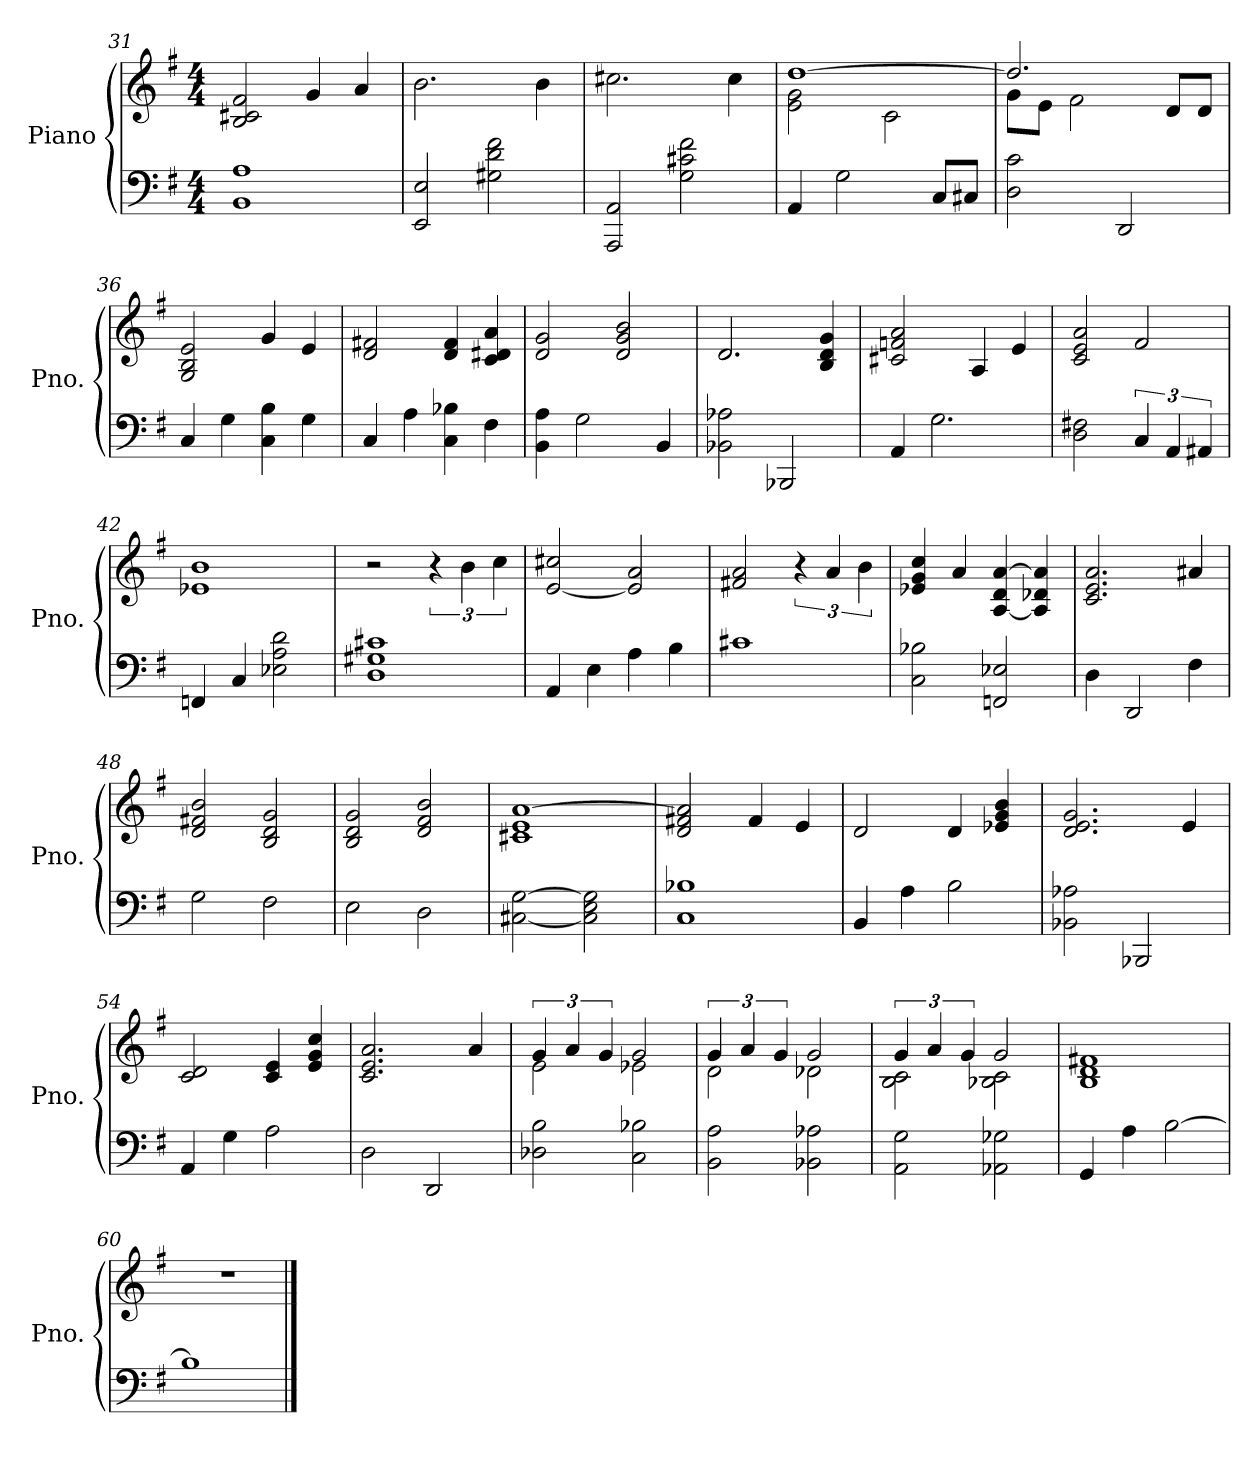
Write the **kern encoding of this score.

**kern	**kern
*part1	*part1
*staff2	*staff1
*I"Piano	*
*I'Pno.	*
*clefF4	*clefG2
*k[f#]	*k[f#]
*M4/4	*M4/4
=31	=31
1BB 1A	2B/ 2c#X/ 2f#/
.	4g/
.	4a/
=32	=32
2EE/ 2E/	2.b\
2G#X\ 2d\ 2f#\	.
.	4b\
=33	=33
2AAA/ 2AA/	2.cc#X\
2G\ 2c#X\ 2f#\	.
.	4cc#\
=34	=34
*	*^
4AA/	[1dd	2e\ 2g\
2G\	.	.
.	.	2c\
8C/L	.	.
8C#X/J	.	.
=35	=35	=35
2D\ 2c\	2.dd/]	8g\L
.	.	8e\J
.	.	2f#\
2DD/	.	.
.	8d/L	4ryy
.	8d/J	.
*	*v	*v
!!LO:LB:g=z
=36	=36
4C/	2G/ 2B/ 2e/
4G\	.
4C\ 4B\	4g/
4G\	4e/
=37	=37
4C/	2d/ 2f#X/
4A\	.
4C\ 4B-X\	4d/ 4f#/
4F#\	4c/ 4d#X/ 4a/
=38	=38
4BB\ 4A\	2d/ 2g/
2G\	.
.	2d/ 2g/ 2b/
4BB/	.
=39	=39
2BB-X\ 2A-X\	2.d/
2BBB-X/	.
.	4B/ 4d/ 4g/
=40	=40
4AA/	2c#X/ 2fn/ 2a/
2.G\	.
.	4A/
.	4e/
=41	=41
2D\ 2F#X\	2c/ 2e/ 2a/
6C/	2f#/
6AA/	.
6AA#X/	.
=42	=42
4FFn/	1e-X 1b
4C/	.
2E-X\ 2A\ 2d\	.
=43	=43
1D 1G#X 1c#X	2r
.	6r
.	6b\
.	6cc\
=44	=44
4AA/	[2e/ 2cc#X/
4E\	.
4A\	2e/] 2a/
4B\	.
=45	=45
1c#X	2f#X/ 2a/
.	6r
.	6a/
.	6b\
!!LO:LB:g=z
=46	=46
2C\ 2B-X\	4e-X/ 4g/ 4cc/
.	4a/
2FFn/ 2E-X/	[4A/ 4d/ [4a/
.	4A/] 4d-X/ 4a/]
=47	=47
4D\	2.c/ 2.e/ 2.a/
2DD/	.
4F#\	4a#X/
!!LO:PB:g=z
=48	=48
2G\	2d/ 2f#X/ 2b/
2F#\	2B/ 2d/ 2g/
=49	=49
2E\	2B/ 2d/ 2g/
2D\	2d/ 2f#/ 2b/
=50	=50
[2C#X\ [2G\	1c#X 1e [1a
2C#\] 2E\ 2G\]	.
=51	=51
1C 1B-X	2d/ 2f#X/ 2a/]
.	4f#/
.	4e/
=52	=52
4BB/	2d/
4A\	.
2B\	4d/
.	4e-X/ 4g/ 4b/
=53	=53
2BB-X\ 2A-X\	2.d/ 2.e/ 2.g/
2BBB-X/	.
.	4e/
=54	=54
4AA/	2c/ 2d/
4G\	.
2A\	4c/ 4e/
.	4e/ 4g/ 4cc/
=55	=55
2D\	2.c/ 2.e/ 2.a/
2DD/	.
.	4a/
=56	=56
*	*MM125
*	*^
2D-X\ 2B\	6g/	2e\
.	6a/	.
.	6g/	.
2C\ 2B-X\	2g/	2e-X\
=57	=57	=57
2BB\ 2A\	6g/	2d\
.	6a/	.
.	6g/	.
2BB-X\ 2A-X\	2g/	2d-X\
=58	=58	=58
2AA\ 2G\	6g/	2B\ 2c\
.	6a/	.
.	6g/	.
2AA-X\ 2G-X\	2g/	2B-X\ 2c\
*	*v	*v
!!LO:LB:g=z
=59	=59
4GG/	1B 1d 1f#X
4A\	.
[2B\	.
=60	=60
1B]	1r
==	==
*-	*-
